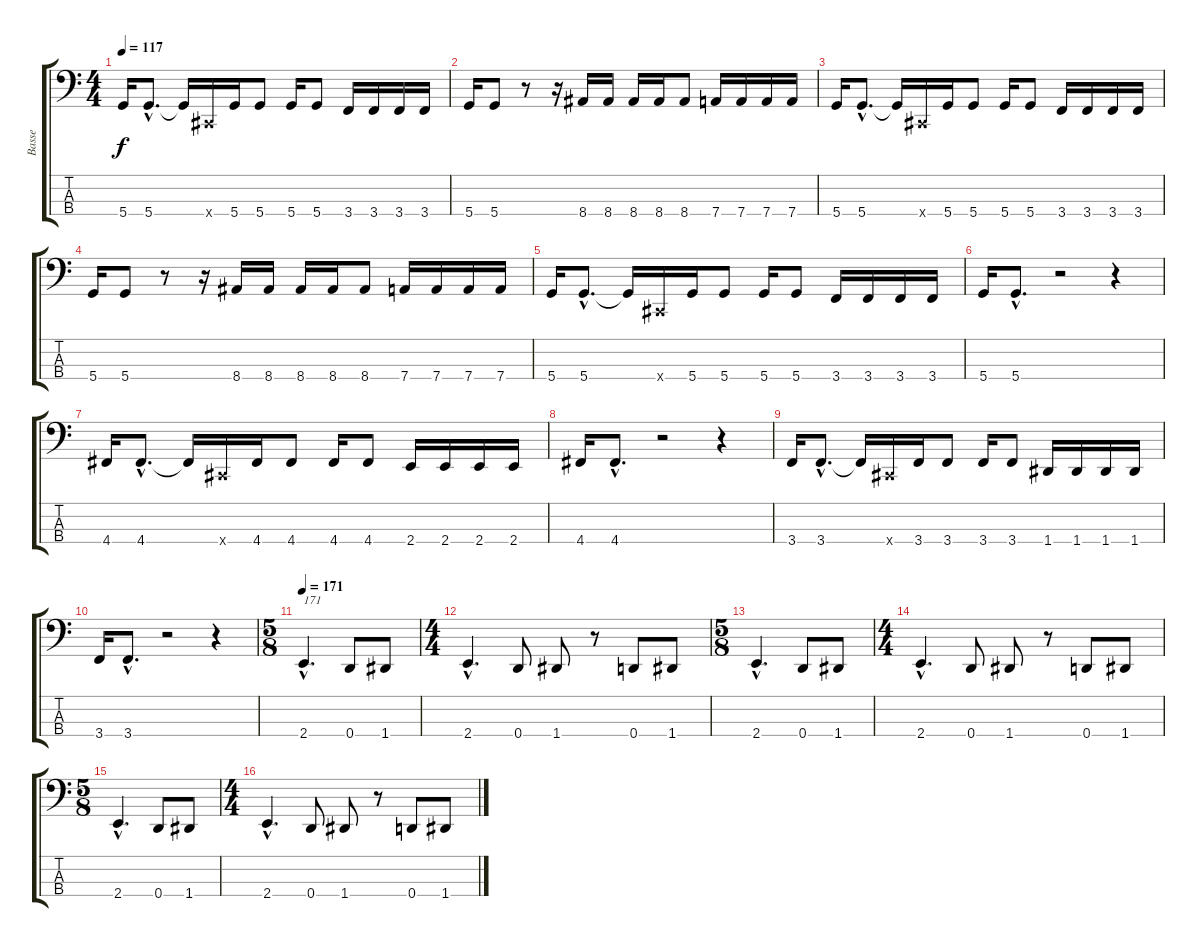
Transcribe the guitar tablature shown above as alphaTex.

\track ("Basse" "Basse") {instrument electricbassfinger}
\staff {score tabs}
\tuning (G2 D2 A1 D1) {hide}
\ts (4 4)
\tempo 117
\clef f4
\ks c
5.4.16{dy f} 5.4{hac}.8{d} 5.4{t}.16 -1.4{x}.16 5.4.16 5.4.8 5.4.16 5.4.8 3.4.16 3.4.16 3.4.16 3.4.16 |
5.4.16 5.4.8 r.8 r.16 8.4.16 8.4.16 8.4.16 8.4.16 8.4.8 7.4.16 7.4.16 7.4.16 7.4.16 |
5.4.16 5.4{hac}.8{d} 5.4{t}.16 -1.4{x}.16 5.4.16 5.4.8 5.4.16 5.4.8 3.4.16 3.4.16 3.4.16 3.4.16 |
5.4.16 5.4.8 r.8 r.16 8.4.16 8.4.16 8.4.16 8.4.16 8.4.8 7.4.16 7.4.16 7.4.16 7.4.16 |
5.4.16 5.4{hac}.8{d} 5.4{t}.16 -1.4{x}.16 5.4.16 5.4.8 5.4.16 5.4.8 3.4.16 3.4.16 3.4.16 3.4.16 |
5.4.16 5.4{hac}.8{d} r.2 r.4 |
4.4.16 4.4{hac}.8{d} 4.4{t}.16 -1.4{x}.16 4.4.16 4.4.8 4.4.16 4.4.8 2.4.16 2.4.16 2.4.16 2.4.16 |
4.4.16 4.4{hac}.8{d} r.2 r.4 |
3.4.16 3.4{hac}.8{d} 3.4{t}.16 -1.4{x}.16 3.4.16 3.4.8 3.4.16 3.4.8 1.4.16 1.4.16 1.4.16 1.4.16 |
3.4.16 3.4{hac}.8{d} r.2 r.4 |
\ts (5 8)
\tempo 171
2.4{hac}.4{d txt "171"} 0.4.8 1.4.8 |
\ts (4 4)
2.4{hac}.4{d} 0.4.8 1.4.8 r.8 0.4.8 1.4.8 |
\ts (5 8)
2.4{hac}.4{d} 0.4.8 1.4.8 |
\ts (4 4)
2.4{hac}.4{d} 0.4.8 1.4.8 r.8 0.4.8 1.4.8 |
\ts (5 8)
2.4{hac}.4{d} 0.4.8 1.4.8 |
\ts (4 4)
2.4{hac}.4{d} 0.4.8 1.4.8 r.8 0.4.8 1.4.8
